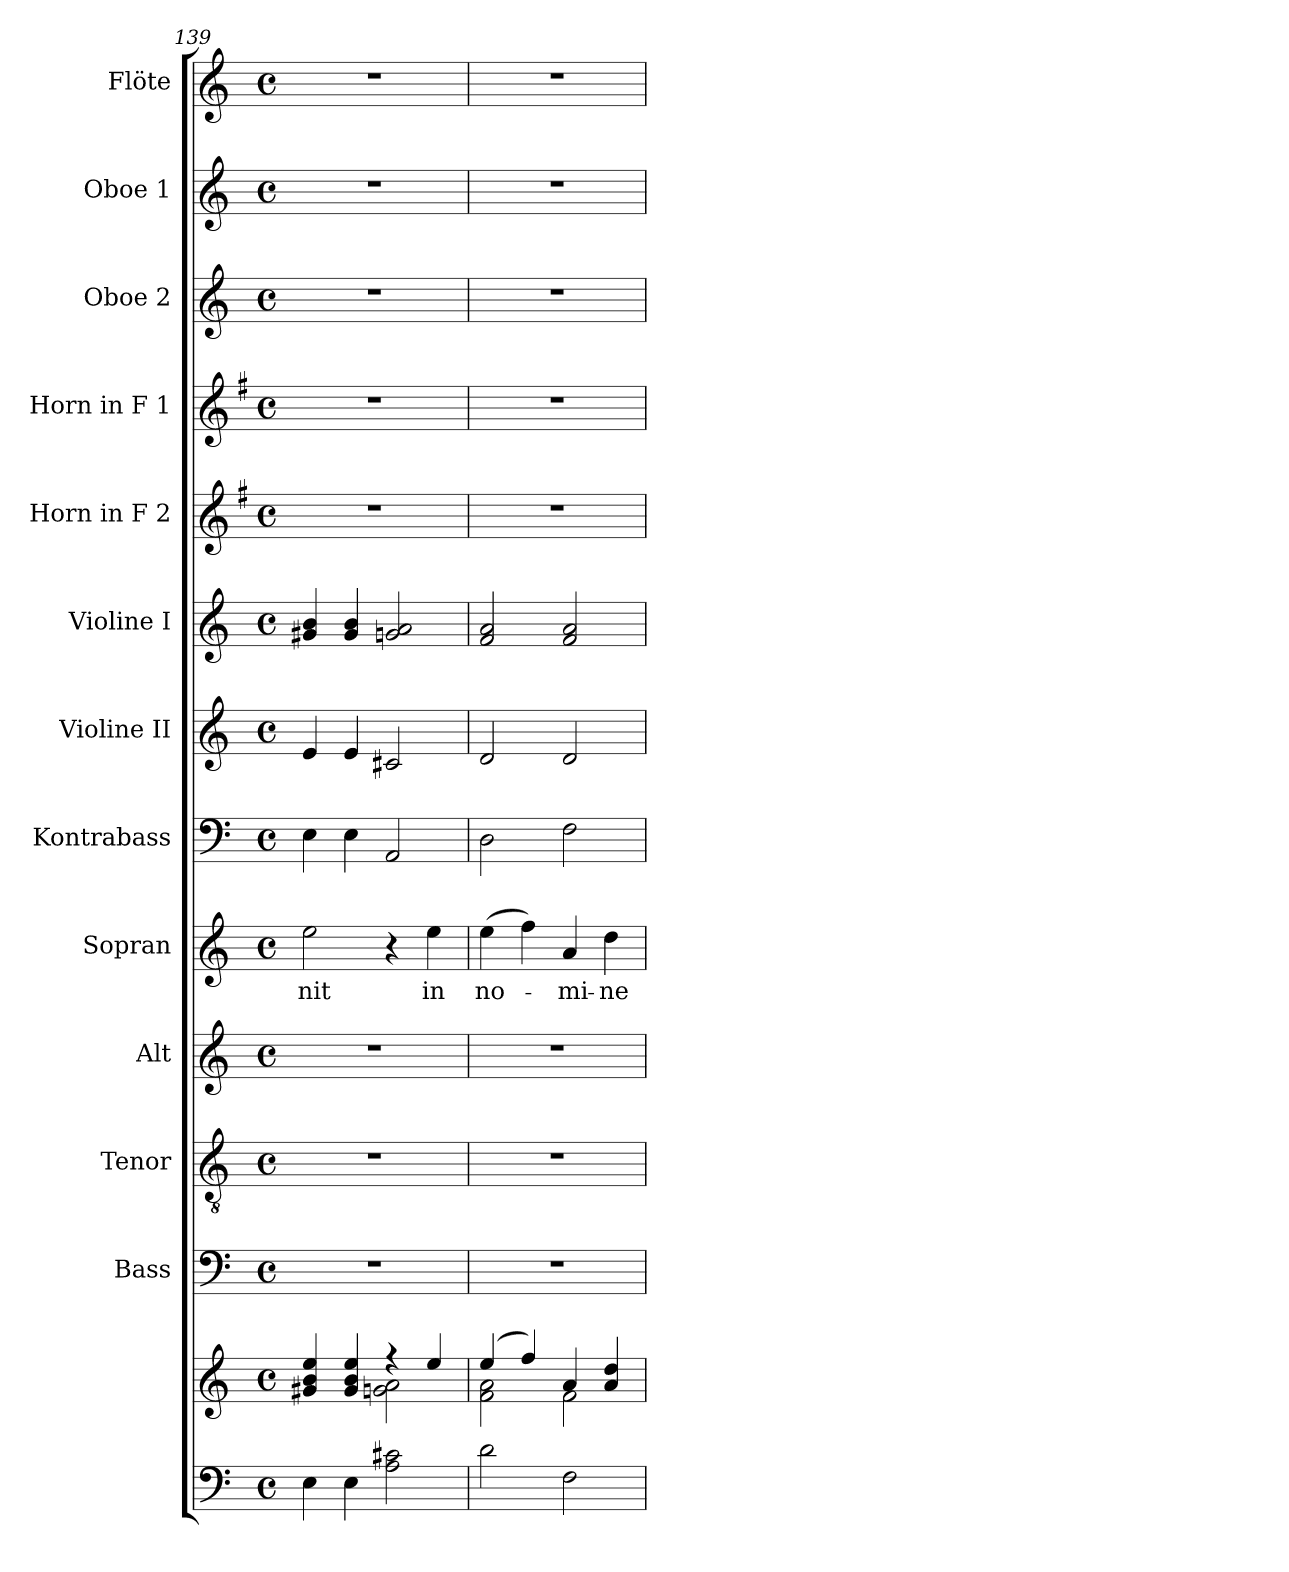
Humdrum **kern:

**kern	**kern	**kern	**kern	**kern	**kern	**text	**kern	**kern	**kern	**kern	**kern	**kern	**kern	**kern
*part13	*part13	*part12	*part11	*part10	*part9	*part9	*part8	*part7	*part6	*part5	*part4	*part3	*part2	*part1
*staff14	*staff13	*staff12	*staff11	*staff10	*staff9	*staff9	*staff8	*staff7	*staff6	*staff5	*staff4	*staff3	*staff2	*staff1
*	*	*I"Bass	*I"Tenor	*I"Alt	*I"Sopran	*	*I"Kontrabass	*I"Violine II	*I"Violine I	*I"Horn in F 2	*I"Horn in F 1	*I"Oboe 2	*I"Oboe 1	*I"Flöte
*	*	*I'B.	*I'T.	*I'A.	*I'S.	*	*I'Kb.	*I'Vl. II	*I'Vl. I	*	*	*I'Ob. 2	*I'Ob. 1	*I'Fl.
*clefF4	*clefG2	*clefF4	*clefGv2	*clefG2	*clefG2	*	*clefF4	*clefG2	*clefG2	*clefG2	*clefG2	*clefG2	*clefG2	*clefG2
*	*	*	*	*	*	*	*ITrd7c12	*	*	*ITrd4c7	*ITrd4c7	*	*	*
*k[]	*k[]	*k[]	*k[]	*k[]	*k[]	*	*k[]	*k[]	*k[]	*k[]	*k[]	*k[]	*k[]	*k[]
*C:	*C:	*C:	*C:	*C:	*C:	*	*C:	*C:	*C:	*C:	*C:	*C:	*C:	*C:
*M4/4	*M4/4	*M4/4	*M4/4	*M4/4	*M4/4	*	*M4/4	*M4/4	*M4/4	*M4/4	*M4/4	*M4/4	*M4/4	*M4/4
*met(c)	*met(c)	*met(c)	*met(c)	*met(c)	*met(c)	*	*met(c)	*met(c)	*met(c)	*met(c)	*met(c)	*met(c)	*met(c)	*met(c)
=139	=139	=139	=139	=139	=139	=139	=139	=139	=139	=139	=139	=139	=139	=139
*	*^	*	*	*	*	*	*	*	*	*	*	*	*	*
!	!	!	!	!	!	!	!LO:LY:b	!	!	!	!	!	!	!	!
4E\	4g#X/ 4b/ 4ee/	2ryy	1r	1r	1r	2ee\	-nit	4EE\	4e/	4g#X/ 4b/	1r	1r	1r	1r	1r
4E\	4g#/ 4b/ 4ee/	.	.	.	.	.	.	4EE\	4e/	4g#/ 4b/	.	.	.	.	.
2A\ 2c#X\	4rff	2g\ 2a\	.	.	.	4r	.	2AAA/	2c#X/	2gn/ 2a/	.	.	.	.	.
!	!	!	!	!	!	!	!LO:LY:b	!	!	!	!	!	!	!	!
.	4ee/	.	.	.	.	4ee\	in	.	.	.	.	.	.	.	.
!!LO:PB:g=z
=140	=140	=140	=140	=140	=140	=140	=140	=140	=140	=140	=140	=140	=140	=140	=140
!	!	!	!	!	!	!	!LO:LY:b	!	!	!	!	!	!	!	!
2d\	(4ee/	2f\ 2a\	1r	1r	1r	(>4ee\	no-	2DD\	2d/	2f/ 2a/	1r	1r	1r	1r	1r
.	4ff/)	.	.	.	.	4ff\)	.	.	.	.	.	.	.	.	.
!	!	!	!	!	!	!	!LO:LY:b	!	!	!	!	!	!	!	!
2F\	4a/	2f\	.	.	.	4a/	-mi-	2FF\	2d/	2f/ 2a/	.	.	.	.	.
!	!	!	!	!	!	!	!LO:LY:b	!	!	!	!	!	!	!	!
.	4a/ 4dd/	.	.	.	.	4dd\	-ne	.	.	.	.	.	.	.	.
*	*v	*v	*	*	*	*	*	*	*	*	*	*	*	*	*
=	=	=	=	=	=	=	=	=	=	=	=	=	=	=
*-	*-	*-	*-	*-	*-	*-	*-	*-	*-	*-	*-	*-	*-	*-
